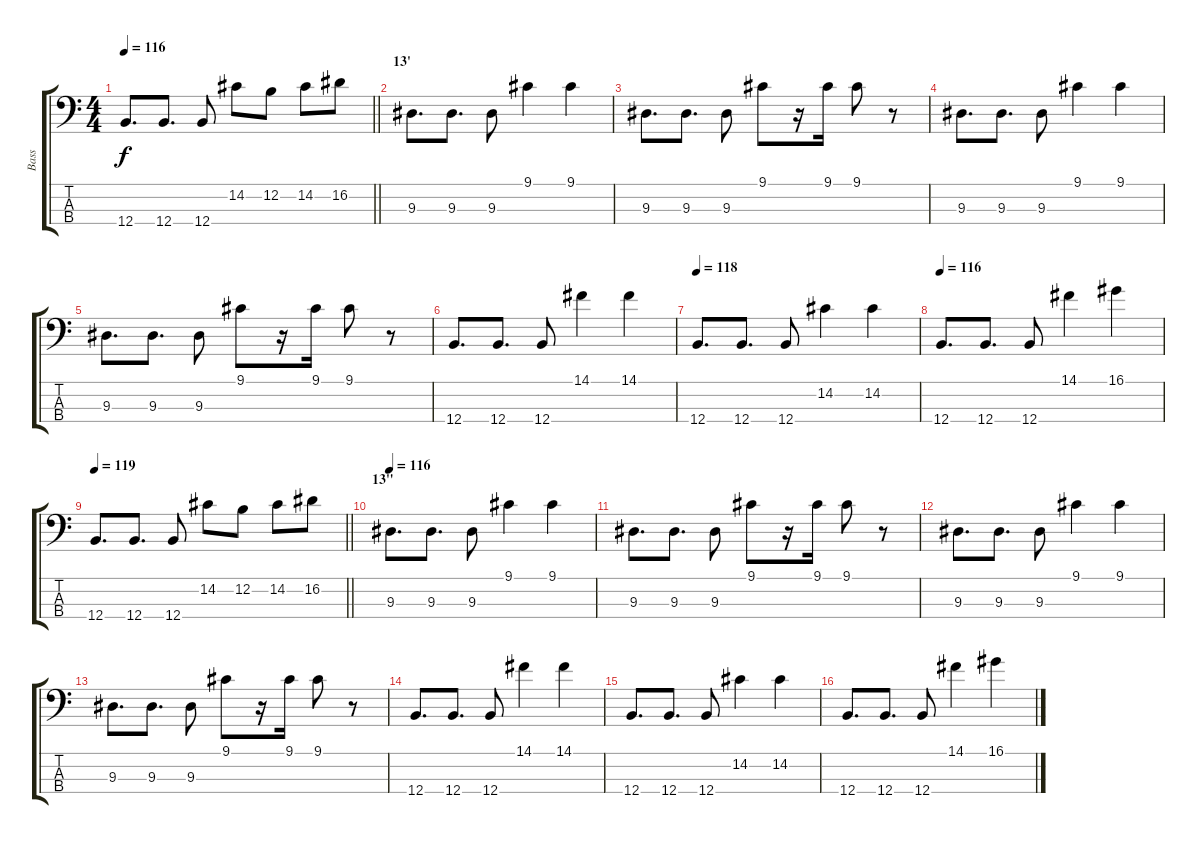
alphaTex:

\track ("Bass" "Bass") {instrument electricbasspick}
\staff {score tabs}
\tuning (E2 B1 Gb1 B0) {hide}
\ts (4 4)
\tempo 116
\clef f4
\barLineRight lightlight
\ks c
12.4.8{d dy f} 12.4.8{d} 12.4.8 14.2.8 12.2.8 14.2.8 16.2.8 |
\section ("" "13'")
9.3.8{d} 9.3.8{d} 9.3.8 9.1.4 9.1.4 |
9.3.8{d} 9.3.8{d} 9.3.8 9.1.8 r.16 9.1.16 9.1.8 r.8 |
9.3.8{d} 9.3.8{d} 9.3.8 9.1.4 9.1.4 |
9.3.8{d} 9.3.8{d} 9.3.8 9.1.8 r.16 9.1.16 9.1.8 r.8 |
12.4.8{d} 12.4.8{d} 12.4.8 14.1.4 14.1.4 |
\tempo 118
12.4.8{d} 12.4.8{d} 12.4.8 14.2.4 14.2.4 |
\tempo 116
12.4.8{d} 12.4.8{d} 12.4.8 14.1.4 16.1.4 |
\tempo 119
\barLineRight lightlight
12.4.8{d} 12.4.8{d} 12.4.8 14.2.8 12.2.8 14.2.8 16.2.8 |
\section ("" "13''")
\tempo 116
9.3.8{d} 9.3.8{d} 9.3.8 9.1.4 9.1.4 |
9.3.8{d} 9.3.8{d} 9.3.8 9.1.8 r.16 9.1.16 9.1.8 r.8 |
9.3.8{d} 9.3.8{d} 9.3.8 9.1.4 9.1.4 |
9.3.8{d} 9.3.8{d} 9.3.8 9.1.8 r.16 9.1.16 9.1.8 r.8 |
12.4.8{d} 12.4.8{d} 12.4.8 14.1.4 14.1.4 |
12.4.8{d} 12.4.8{d} 12.4.8 14.2.4 14.2.4 |
12.4.8{d} 12.4.8{d} 12.4.8 14.1.4 16.1.4
